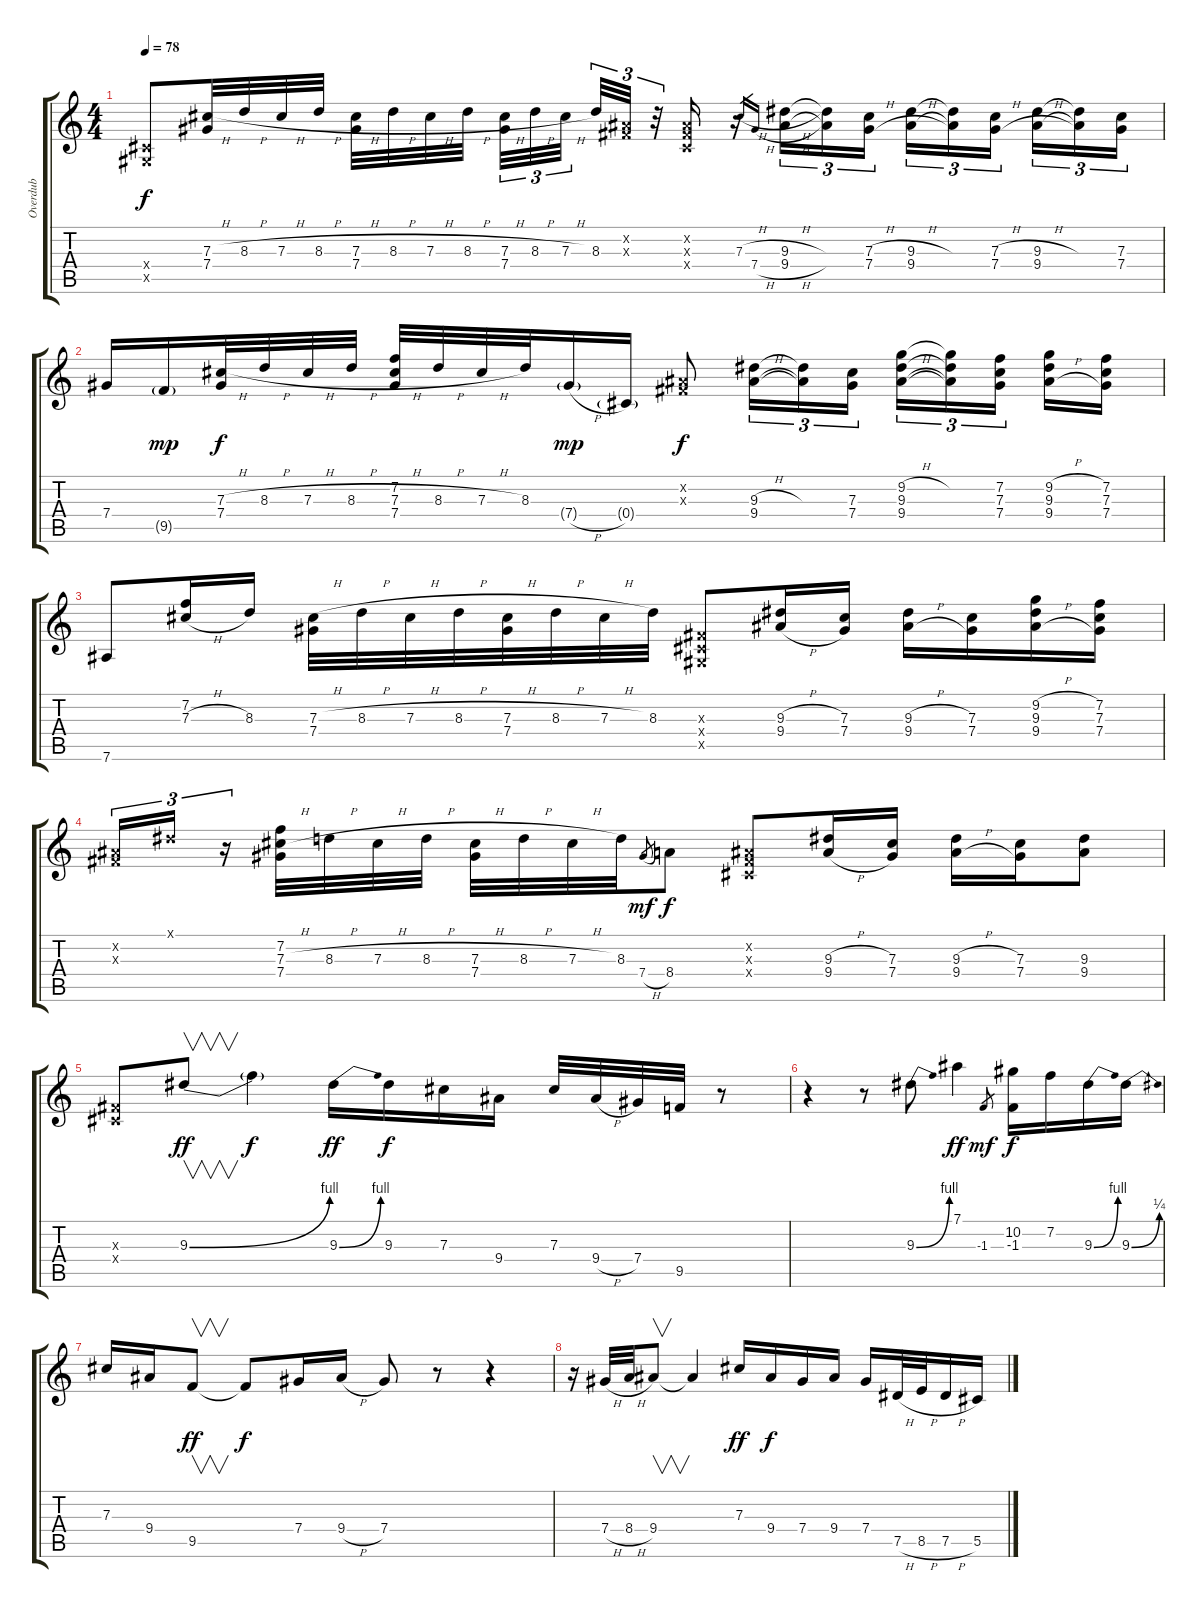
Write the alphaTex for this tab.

\track ("Overdub" "Overdub") {instrument fretlessbass}
\staff {score tabs}
\tuning (Eb4 Bb3 Gb3 Db3 Ab2 Eb2) {hide}
\ts (4 4)
\tempo 78
\clef g2
\ks c
(0.4{x} 0.5{x}).8{dy f} (7.3{h} 7.4).32 8.3{h}.32 7.3{h}.32 8.3{h}.32 (7.3{h} 7.4).32 8.3{h}.32 7.3{h}.32 8.3{h}.32 (7.3{h} 7.4).32{tu (3 2)} 8.3{h}.32{tu (3 2)} 7.3{h}.32{tu (3 2)} 8.3.32{tu (3 2)} (0.2{x} 0.3{x}).32{tu (3 2)} r.32{tu (3 2)} (0.2{x} 0.3{x} 0.4{x}).16 r.16 7.3{h}.16{gr} 7.4{h}.16{gr} (9.3{h} 9.4{h}).16{tu (3 2)} (9.3{t} 9.4{t}).16{tu (3 2)} (7.3{h} 7.4{h}).16{tu (3 2)} (9.3{h} 9.4{h}).16{tu (3 2)} (9.3{t} 9.4{t}).16{tu (3 2)} (7.3{h} 7.4{h}).16{tu (3 2)} (9.3{h} 9.4{h}).16{tu (3 2)} (9.3{t} 9.4{t}).16{tu (3 2)} (7.3 7.4).16{tu (3 2)} |
7.4.16 9.5{g}.16{dy mp} (7.3{h} 7.4).32{dy f} 8.3{h}.32 7.3{h}.32 8.3{h}.32 (7.2 7.3{h} 7.4).32 8.3{h}.32 7.3{h}.32 8.3.32 7.4{h g}.16{dy mp} 0.4{g}.16 (0.2{x} 0.3{x}).8{dy f} (9.3{h} 9.4{h}).16{tu (3 2)} (9.3{t} 9.4{t}).16{tu (3 2)} (7.3 7.4).16{tu (3 2)} (9.2{h} 9.3{h} 9.4{h}).16{tu (3 2)} (9.2{t} 9.3{t} 9.4{t}).16{tu (3 2)} (7.2 7.3 7.4).16{tu (3 2)} (9.2{h} 9.3{h} 9.4{h}).16 (7.2 7.3 7.4).16 |
7.6.8 (7.2 7.3{h}).16 8.3.16 (7.3{h} 7.4).32 8.3{h}.32 7.3{h}.32 8.3{h}.32 (7.3{h} 7.4).32 8.3{h}.32 7.3{h}.32 8.3.32 (0.3{x} 0.4{x} 0.5{x}).8 (9.3{h} 9.4{h}).16 (7.3 7.4).16 (9.3{h} 9.4{h}).16 (7.3 7.4).16 (9.2{h} 9.3{h} 9.4{h}).16 (7.2 7.3 7.4).16 |
(0.2{x} 0.3{x}).16{tu (3 2)} 0.1{x}.16{tu (3 2)} r.16{tu (3 2)} (7.2 7.3{h} 7.4).32 8.3{h}.32 7.3{h}.32 8.3{h}.32 (7.3{h} 7.4).32 8.3{h}.32 7.3{h}.32 8.3.32 7.4{h}.8{gr dy mf} 8.4.8{dy f} (0.2{x} 0.3{x} 0.4{x}).8 (9.3{h} 9.4{h}).16 (7.3 7.4).16 (9.3{h} 9.4{h}).16 (7.3 7.4).16 (9.3 9.4).8 |
(0.3{x} 0.4{x}).8 9.3{be (bend 0 0 60 4)}.8{v dy ff} 9.3{t}.4{dy f} 9.3{be (bend 0 0 60 4)}.16{dy ff} 9.3.16{dy f} 7.3.16 9.4.16 7.3.32 9.4{h}.32 7.4.32 9.5.32 r.8 |
r.4 r.8 9.3{be (bend 0 0 60 4)}.8 7.1.4{dy ff} -1.3.8{gr dy mf} (10.2 -1.3).16{dy f} 7.2.16 9.3{be (bend 0 0 60 4)}.16 9.3{be (bend 0 0 60 1)}.16 |
7.3.16 9.4.16 9.5.8{v dy ff} 9.5{t}.8{dy f} 7.4.16 9.4{h}.16 7.4.8 r.8 r.4 |
r.16 7.4{h}.32 8.4{h}.32 9.4.8{v} 9.4{t}.4 7.3.16{dy ff} 9.4.16{dy f} 7.4.16 9.4.16 7.4.16 7.5{h}.32 8.5{h}.32 7.5{h}.16 5.5.16
